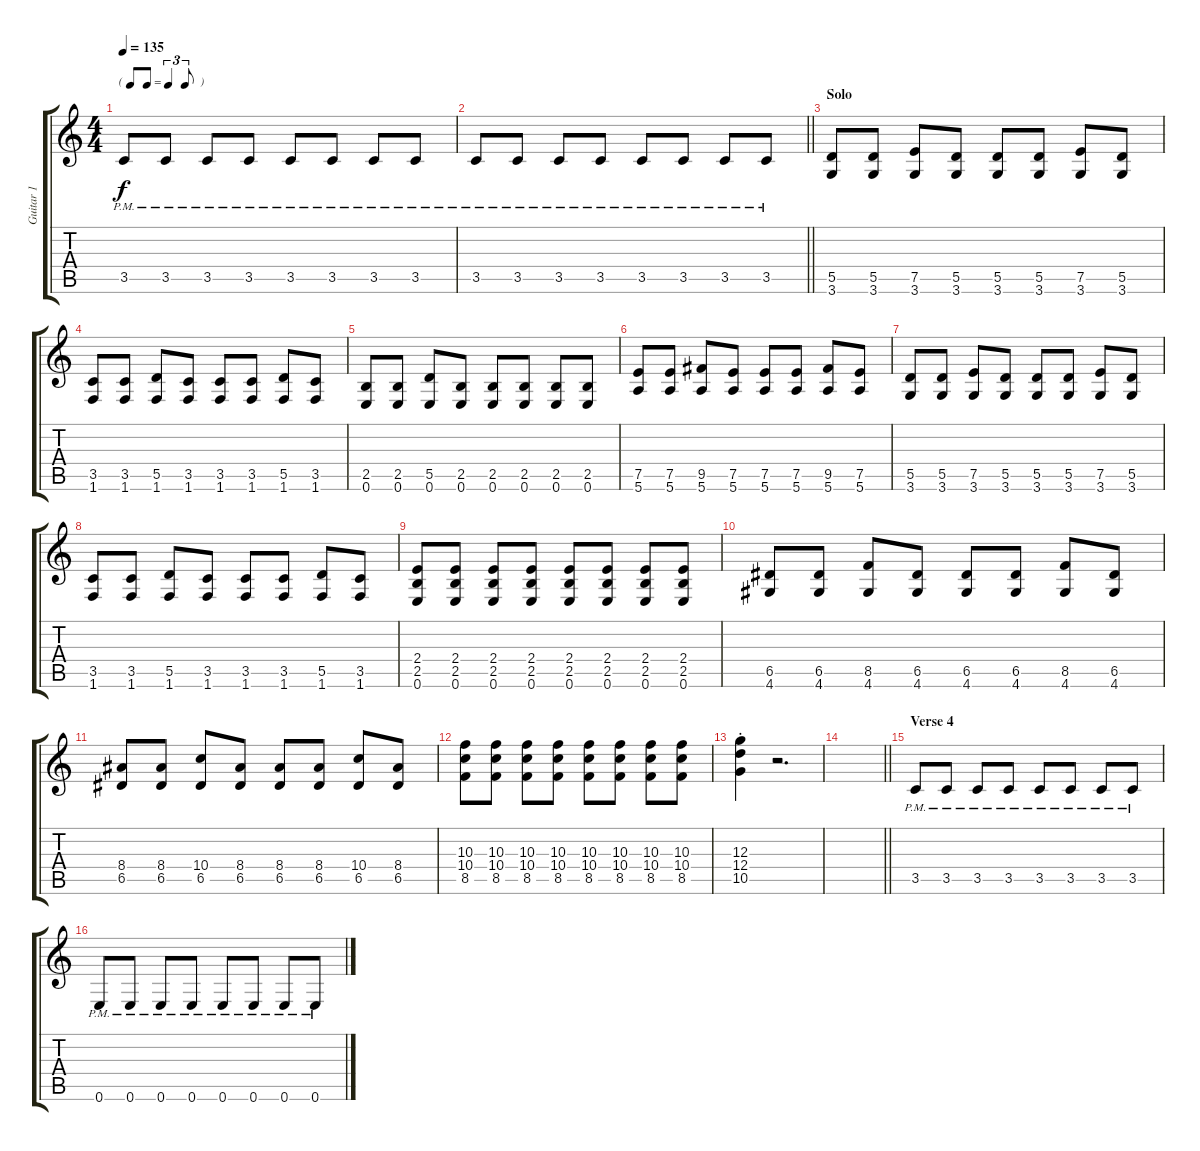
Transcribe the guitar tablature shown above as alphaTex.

\track ("Guitar 1" "Guitar 1") {instrument electricguitarjazz}
\staff {score tabs}
\tuning (E4 B3 G3 D3 A2 E2) {hide}
\ts (4 4)
\tf triplet8th
\tempo 135
\clef g2
\ks c
3.5{pm}.8{dy f} 3.5{pm}.8 3.5{pm}.8 3.5{pm}.8 3.5{pm}.8 3.5{pm}.8 3.5{pm}.8 3.5{pm}.8 |
\barLineRight lightlight
3.5{pm}.8 3.5{pm}.8 3.5{pm}.8 3.5{pm}.8 3.5{pm}.8 3.5{pm}.8 3.5{pm}.8 3.5{pm}.8 |
\section ("" "Solo")
(5.5 3.6).8 (5.5 3.6).8 (7.5 3.6).8 (5.5 3.6).8 (5.5 3.6).8 (5.5 3.6).8 (7.5 3.6).8 (5.5 3.6).8 |
(3.5 1.6).8 (3.5 1.6).8 (5.5 1.6).8 (3.5 1.6).8 (3.5 1.6).8 (3.5 1.6).8 (5.5 1.6).8 (3.5 1.6).8 |
(2.5 0.6).8 (2.5 0.6).8 (5.5 0.6).8 (2.5 0.6).8 (2.5 0.6).8 (2.5 0.6).8 (2.5 0.6).8 (2.5 0.6).8 |
(7.5 5.6).8 (7.5 5.6).8 (9.5 5.6).8 (7.5 5.6).8 (7.5 5.6).8 (7.5 5.6).8 (9.5 5.6).8 (7.5 5.6).8 |
(5.5 3.6).8 (5.5 3.6).8 (7.5 3.6).8 (5.5 3.6).8 (5.5 3.6).8 (5.5 3.6).8 (7.5 3.6).8 (5.5 3.6).8 |
(3.5 1.6).8 (3.5 1.6).8 (5.5 1.6).8 (3.5 1.6).8 (3.5 1.6).8 (3.5 1.6).8 (5.5 1.6).8 (3.5 1.6).8 |
(2.4 2.5 0.6).8 (2.4 2.5 0.6).8 (2.4 2.5 0.6).8 (2.4 2.5 0.6).8 (2.4 2.5 0.6).8 (2.4 2.5 0.6).8 (2.4 2.5 0.6).8 (2.4 2.5 0.6).8 |
(6.5 4.6).8 (6.5 4.6).8 (8.5 4.6).8 (6.5 4.6).8 (6.5 4.6).8 (6.5 4.6).8 (8.5 4.6).8 (6.5 4.6).8 |
(8.4 6.5).8 (8.4 6.5).8 (10.4 6.5).8 (8.4 6.5).8 (8.4 6.5).8 (8.4 6.5).8 (10.4 6.5).8 (8.4 6.5).8 |
(10.3 10.4 8.5).8 (10.3 10.4 8.5).8 (10.3 10.4 8.5).8 (10.3 10.4 8.5).8 (10.3 10.4 8.5).8 (10.3 10.4 8.5).8 (10.3 10.4 8.5).8 (10.3 10.4 8.5).8 |
(12.3{st} 12.4{st} 10.5{st}).4 r.2{d} |
\barLineRight lightlight
|
\section ("" "Verse 4")
3.5{pm}.8 3.5{pm}.8 3.5{pm}.8 3.5{pm}.8 3.5{pm}.8 3.5{pm}.8 3.5{pm}.8 3.5{pm}.8 |
0.6{pm}.8 0.6{pm}.8 0.6{pm}.8 0.6{pm}.8 0.6{pm}.8 0.6{pm}.8 0.6{pm}.8 0.6{pm}.8
